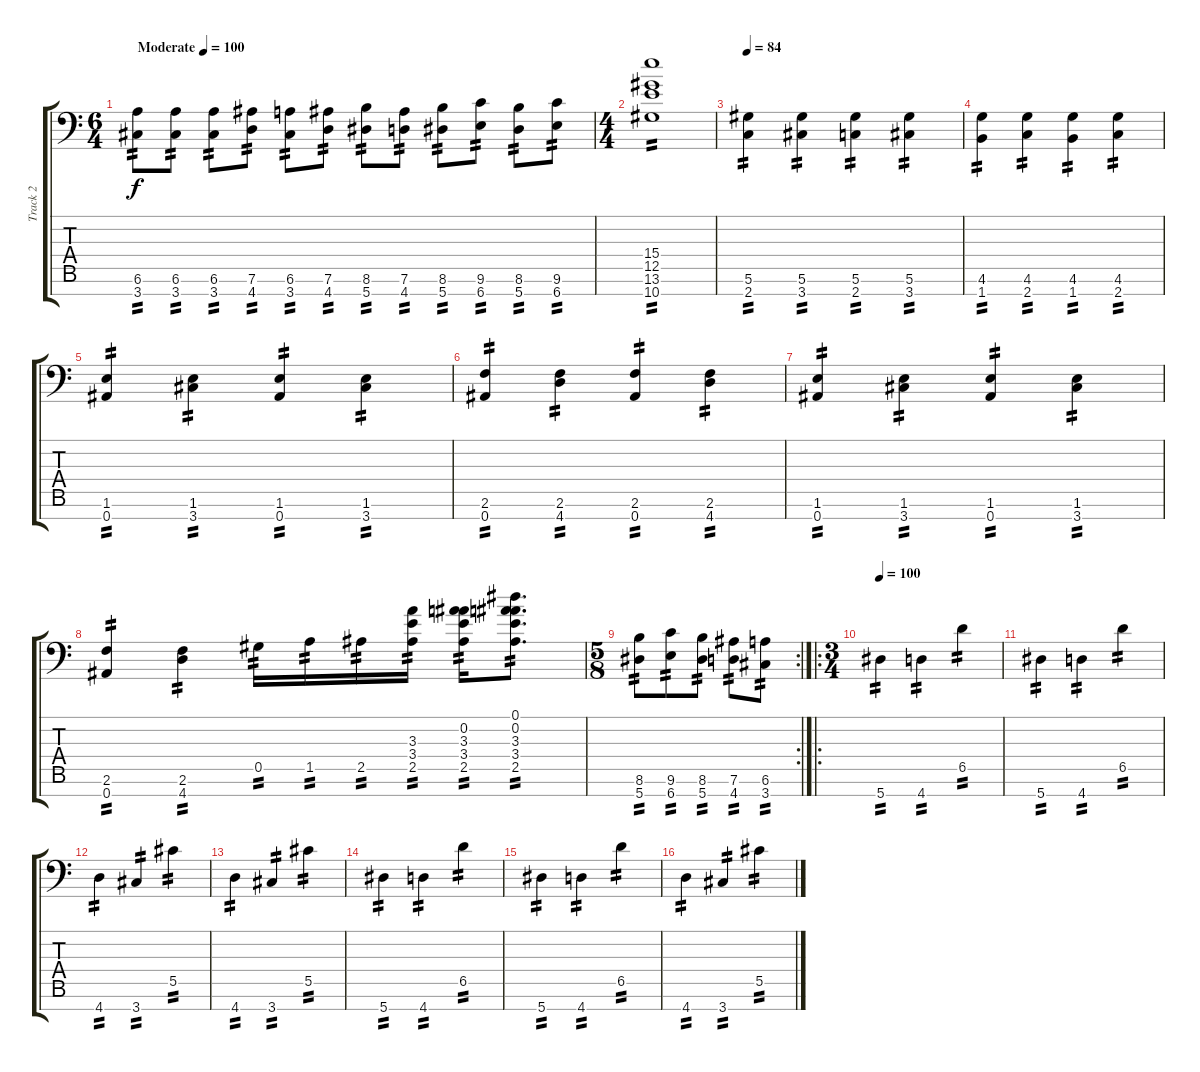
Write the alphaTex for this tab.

\track ("Track 2" "Track 2") {instrument overdrivenguitar}
\staff {score tabs}
\tuning (Eb4 Bb3 Gb3 Db3 Ab2 Eb2 Bb1) {hide}
\ts (6 4)
\tempo (100 "Moderate")
\clef f4
\ks c
(6.6 3.7).8{tp 2 dy f instrument overdrivenguitar} (6.6 3.7).8{tp 2} (6.6 3.7).8{tp 2} (7.6 4.7).8{tp 2} (6.6 3.7).8{tp 2} (7.6 4.7).8{tp 2} (8.6 5.7).8{tp 2} (7.6 4.7).8{tp 2} (8.6 5.7).8{tp 2} (9.6 6.7).8{tp 2} (8.6 5.7).8{tp 2} (9.6 6.7).8{tp 2} |
\ts (4 4)
(15.4 12.5 13.6 10.7).1{tp 2} |
\tempo 84
(5.6 2.7).4{tp 2 instrument distortionguitar} (5.6 3.7).4{tp 2} (5.6 2.7).4{tp 2} (5.6 3.7).4{tp 2} |
(4.6 1.7).4{tp 2} (4.6 2.7).4{tp 2} (4.6 1.7).4{tp 2} (4.6 2.7).4{tp 2} |
(1.6 0.7).4{tp 2} (1.6 3.7).4{tp 2} (1.6 0.7).4{tp 2} (1.6 3.7).4{tp 2} |
(2.6 0.7).4{tp 2} (2.6 4.7).4{tp 2} (2.6 0.7).4{tp 2} (2.6 4.7).4{tp 2} |
(1.6 0.7).4{tp 2} (1.6 3.7).4{tp 2} (1.6 0.7).4{tp 2} (1.6 3.7).4{tp 2} |
(2.6 0.7).4{tp 2} (2.6 4.7).4{tp 2} 0.5.16{tp 2} 1.5.16{tp 2} 2.5.16{tp 2} (3.3 3.4 2.5).16{tp 2} (0.2 3.3 3.4 2.5).16{tp 2} (0.1 0.2 3.3 3.4 2.5).8{d tp 2} |
\rc 2
\ts (5 8)
(8.6 5.7).8{tp 2} (9.6 6.7).8{tp 2} (8.6 5.7).8{tp 2} (7.6 4.7).8{tp 2} (6.6 3.7).8{tp 2} |
\ro
\ts (3 4)
\tempo 100
5.7.4{tp 2} 4.7.4{tp 2} 6.5.4{tp 2} |
5.7.4{tp 2} 4.7.4{tp 2} 6.5.4{tp 2} |
4.7.4{tp 2} 3.7.4{tp 2} 5.5.4{tp 2} |
4.7.4{tp 2} 3.7.4{tp 2} 5.5.4{tp 2} |
5.7.4{tp 2} 4.7.4{tp 2} 6.5.4{tp 2} |
5.7.4{tp 2} 4.7.4{tp 2} 6.5.4{tp 2} |
4.7.4{tp 2} 3.7.4{tp 2} 5.5.4{tp 2}
